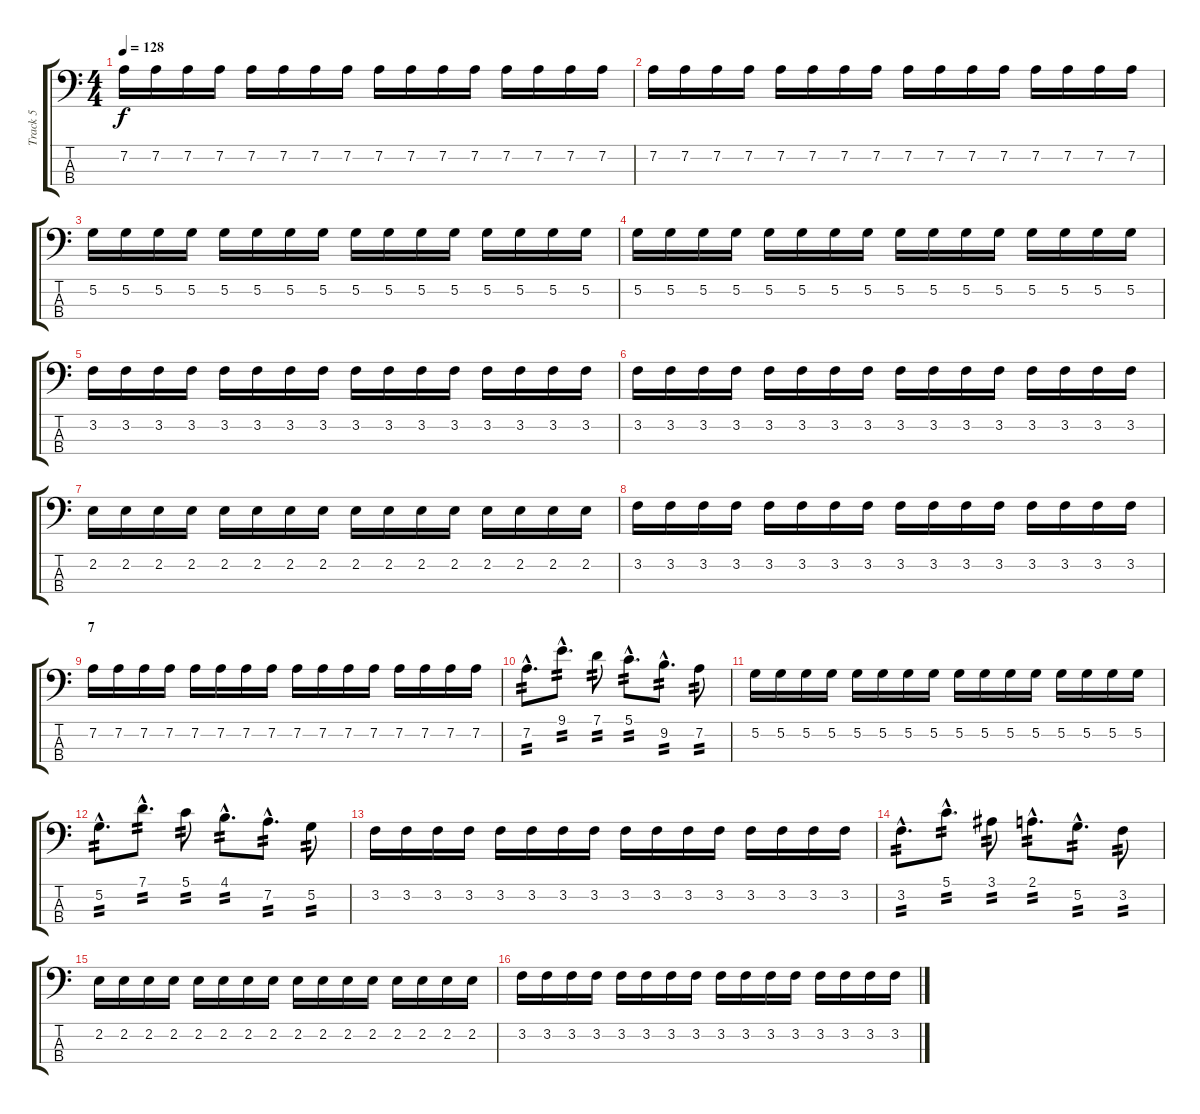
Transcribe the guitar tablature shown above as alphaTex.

\track ("Track 5" "Track 5") {instrument electricbassfinger}
\staff {score tabs}
\tuning (G2 D2 A1 E1) {hide}
\ts (4 4)
\tempo 128
\clef f4
\ks c
7.2.16{dy f} 7.2.16 7.2.16 7.2.16 7.2.16 7.2.16 7.2.16 7.2.16 7.2.16 7.2.16 7.2.16 7.2.16 7.2.16 7.2.16 7.2.16 7.2.16 |
7.2.16 7.2.16 7.2.16 7.2.16 7.2.16 7.2.16 7.2.16 7.2.16 7.2.16 7.2.16 7.2.16 7.2.16 7.2.16 7.2.16 7.2.16 7.2.16 |
5.2.16 5.2.16 5.2.16 5.2.16 5.2.16 5.2.16 5.2.16 5.2.16 5.2.16 5.2.16 5.2.16 5.2.16 5.2.16 5.2.16 5.2.16 5.2.16 |
5.2.16 5.2.16 5.2.16 5.2.16 5.2.16 5.2.16 5.2.16 5.2.16 5.2.16 5.2.16 5.2.16 5.2.16 5.2.16 5.2.16 5.2.16 5.2.16 |
3.2.16 3.2.16 3.2.16 3.2.16 3.2.16 3.2.16 3.2.16 3.2.16 3.2.16 3.2.16 3.2.16 3.2.16 3.2.16 3.2.16 3.2.16 3.2.16 |
3.2.16 3.2.16 3.2.16 3.2.16 3.2.16 3.2.16 3.2.16 3.2.16 3.2.16 3.2.16 3.2.16 3.2.16 3.2.16 3.2.16 3.2.16 3.2.16 |
2.2.16 2.2.16 2.2.16 2.2.16 2.2.16 2.2.16 2.2.16 2.2.16 2.2.16 2.2.16 2.2.16 2.2.16 2.2.16 2.2.16 2.2.16 2.2.16 |
3.2.16 3.2.16 3.2.16 3.2.16 3.2.16 3.2.16 3.2.16 3.2.16 3.2.16 3.2.16 3.2.16 3.2.16 3.2.16 3.2.16 3.2.16 3.2.16 |
\section ("" "7")
7.2.16 7.2.16 7.2.16 7.2.16 7.2.16 7.2.16 7.2.16 7.2.16 7.2.16 7.2.16 7.2.16 7.2.16 7.2.16 7.2.16 7.2.16 7.2.16 |
7.2{hac}.8{d tp 2} 9.1{hac}.8{d tp 2} 7.1.8{tp 2} 5.1{hac}.8{d tp 2} 9.2{hac}.8{d tp 2} 7.2.8{tp 2} |
5.2.16 5.2.16 5.2.16 5.2.16 5.2.16 5.2.16 5.2.16 5.2.16 5.2.16 5.2.16 5.2.16 5.2.16 5.2.16 5.2.16 5.2.16 5.2.16 |
5.2{hac}.8{d tp 2} 7.1{hac}.8{d tp 2} 5.1.8{tp 2} 4.1{hac}.8{d tp 2} 7.2{hac}.8{d tp 2} 5.2.8{tp 2} |
3.2.16 3.2.16 3.2.16 3.2.16 3.2.16 3.2.16 3.2.16 3.2.16 3.2.16 3.2.16 3.2.16 3.2.16 3.2.16 3.2.16 3.2.16 3.2.16 |
3.2{hac}.8{d tp 2} 5.1{hac}.8{d tp 2} 3.1.8{tp 2} 2.1{hac}.8{d tp 2} 5.2{hac}.8{d tp 2} 3.2.8{tp 2} |
2.2.16 2.2.16 2.2.16 2.2.16 2.2.16 2.2.16 2.2.16 2.2.16 2.2.16 2.2.16 2.2.16 2.2.16 2.2.16 2.2.16 2.2.16 2.2.16 |
3.2.16 3.2.16 3.2.16 3.2.16 3.2.16 3.2.16 3.2.16 3.2.16 3.2.16 3.2.16 3.2.16 3.2.16 3.2.16 3.2.16 3.2.16 3.2.16
